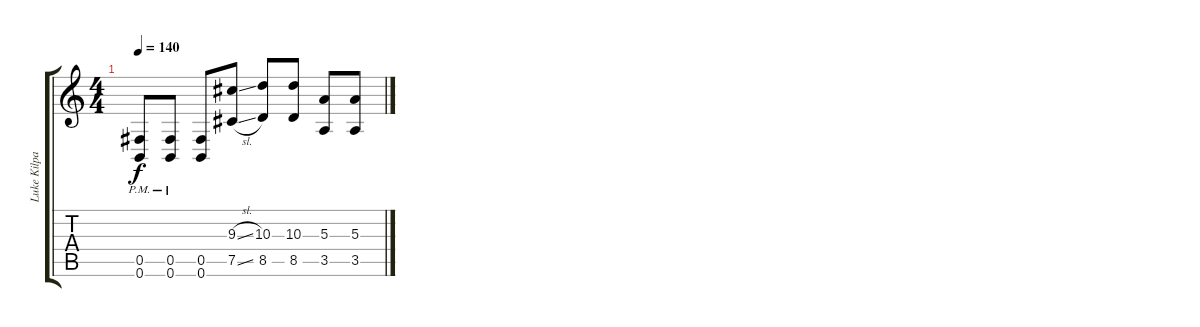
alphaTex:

\track ("Luke Kilpatrick" "Luke Kilpa") {instrument distortionguitar}
\staff {score tabs}
\tuning (Db4 Ab3 E3 B2 Gb2 B1) {hide}
\ts (4 4)
\tempo 140
\clef g2
\ks c
(0.5{pm} 0.6{pm}).8{dy f} (0.5{pm} 0.6{pm}).8 (0.5 0.6).8 (9.3{sl} 7.5{sl}).8 (10.3 8.5).8 (10.3 8.5).8 (5.3 3.5).8 (5.3 3.5).8
